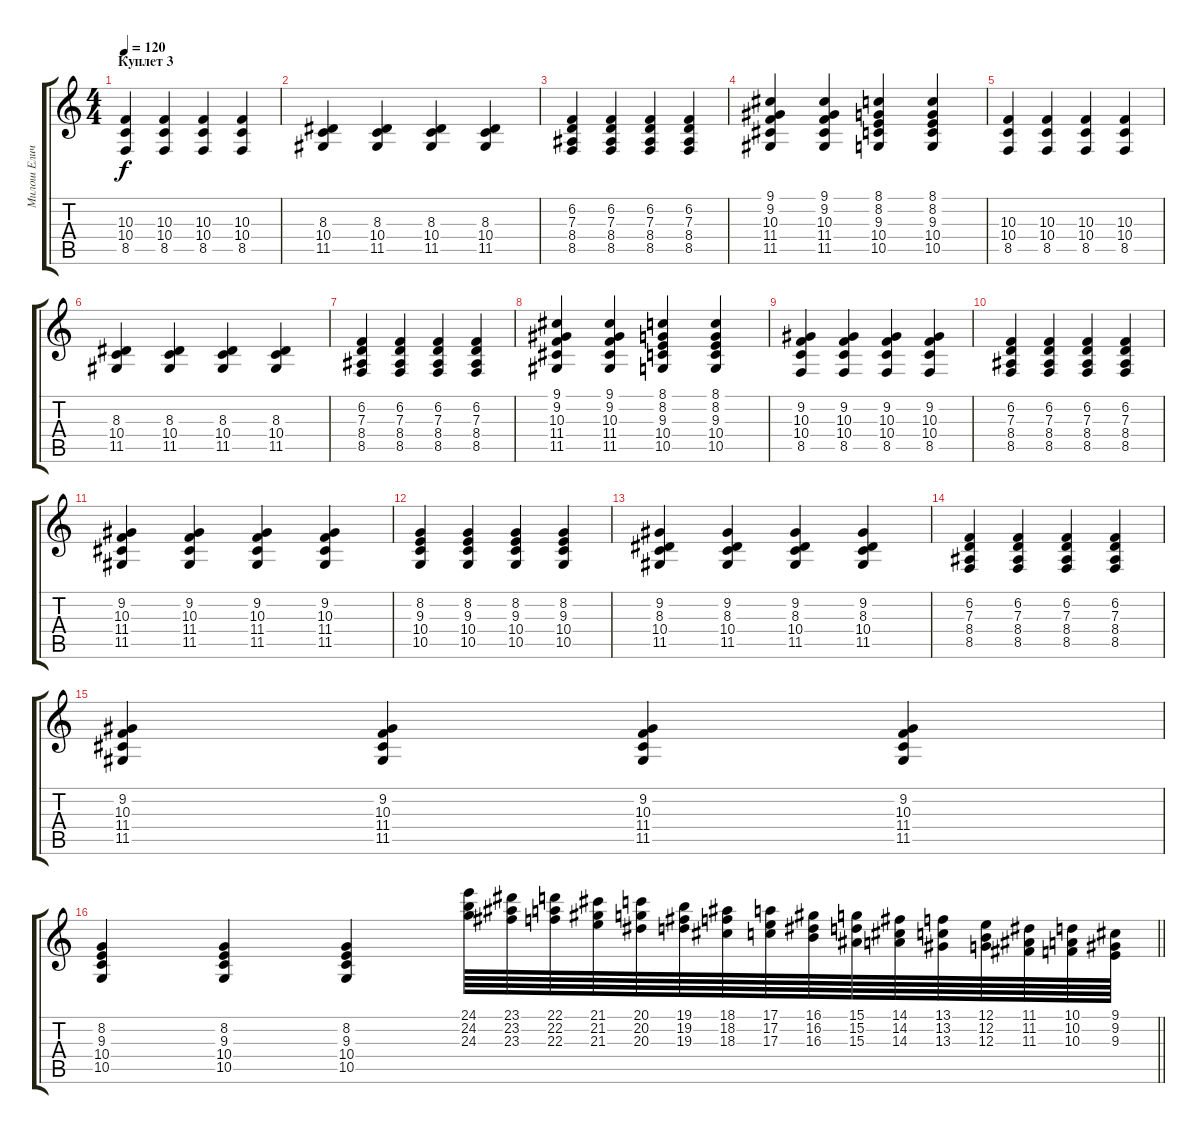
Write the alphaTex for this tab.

\track ("Милош Елич" "Милош Елич") {instrument brightacousticpiano}
\staff {score tabs}
\tuning (E4 B3 G3 D3 A2 E2) {hide}
\ts (4 4)
\section ("" "Куплет 3")
\tempo 120
\clef g2
\ks c
(10.3 10.4 8.5).4{dy f} (10.3 10.4 8.5).4 (10.3 10.4 8.5).4 (10.3 10.4 8.5).4 |
(8.3 10.4 11.5).4 (8.3 10.4 11.5).4 (8.3 10.4 11.5).4 (8.3 10.4 11.5).4 |
(6.2 7.3 8.4 8.5).4 (6.2 7.3 8.4 8.5).4 (6.2 7.3 8.4 8.5).4 (6.2 7.3 8.4 8.5).4 |
(9.1 9.2 10.3 11.4 11.5).4 (9.1 9.2 10.3 11.4 11.5).4 (8.1 8.2 9.3 10.4 10.5).4 (8.1 8.2 9.3 10.4 10.5).4 |
(10.3 10.4 8.5).4 (10.3 10.4 8.5).4 (10.3 10.4 8.5).4 (10.3 10.4 8.5).4 |
(8.3 10.4 11.5).4 (8.3 10.4 11.5).4 (8.3 10.4 11.5).4 (8.3 10.4 11.5).4 |
(6.2 7.3 8.4 8.5).4 (6.2 7.3 8.4 8.5).4 (6.2 7.3 8.4 8.5).4 (6.2 7.3 8.4 8.5).4 |
(9.1 9.2 10.3 11.4 11.5).4 (9.1 9.2 10.3 11.4 11.5).4 (8.1 8.2 9.3 10.4 10.5).4 (8.1 8.2 9.3 10.4 10.5).4 |
(9.2 10.3 10.4 8.5).4 (9.2 10.3 10.4 8.5).4 (9.2 10.3 10.4 8.5).4 (9.2 10.3 10.4 8.5).4 |
(6.2 7.3 8.4 8.5).4 (6.2 7.3 8.4 8.5).4 (6.2 7.3 8.4 8.5).4 (6.2 7.3 8.4 8.5).4 |
(9.2 10.3 11.4 11.5).4 (9.2 10.3 11.4 11.5).4 (9.2 10.3 11.4 11.5).4 (9.2 10.3 11.4 11.5).4 |
(8.2 9.3 10.4 10.5).4 (8.2 9.3 10.4 10.5).4 (8.2 9.3 10.4 10.5).4 (8.2 9.3 10.4 10.5).4 |
(9.2 8.3 10.4 11.5).4 (9.2 8.3 10.4 11.5).4 (9.2 8.3 10.4 11.5).4 (9.2 8.3 10.4 11.5).4 |
(6.2 7.3 8.4 8.5).4 (6.2 7.3 8.4 8.5).4 (6.2 7.3 8.4 8.5).4 (6.2 7.3 8.4 8.5).4 |
(9.2 10.3 11.4 11.5).4 (9.2 10.3 11.4 11.5).4 (9.2 10.3 11.4 11.5).4 (9.2 10.3 11.4 11.5).4 |
\barLineRight lightlight
(8.2 9.3 10.4 10.5).4 (8.2 9.3 10.4 10.5).4 (8.2 9.3 10.4 10.5).4 (24.1 24.2 24.3).64 (23.1 23.2 23.3).64 (22.1 22.2 22.3).64 (21.1 21.2 21.3).64 (20.1 20.2 20.3).64 (19.1 19.2 19.3).64 (18.1 18.2 18.3).64 (17.1 17.2 17.3).64 (16.1 16.2 16.3).64 (15.1 15.2 15.3).64 (14.1 14.2 14.3).64 (13.1 13.2 13.3).64 (12.1 12.2 12.3).64 (11.1 11.2 11.3).64 (10.1 10.2 10.3).64 (9.1 9.2 9.3).64
